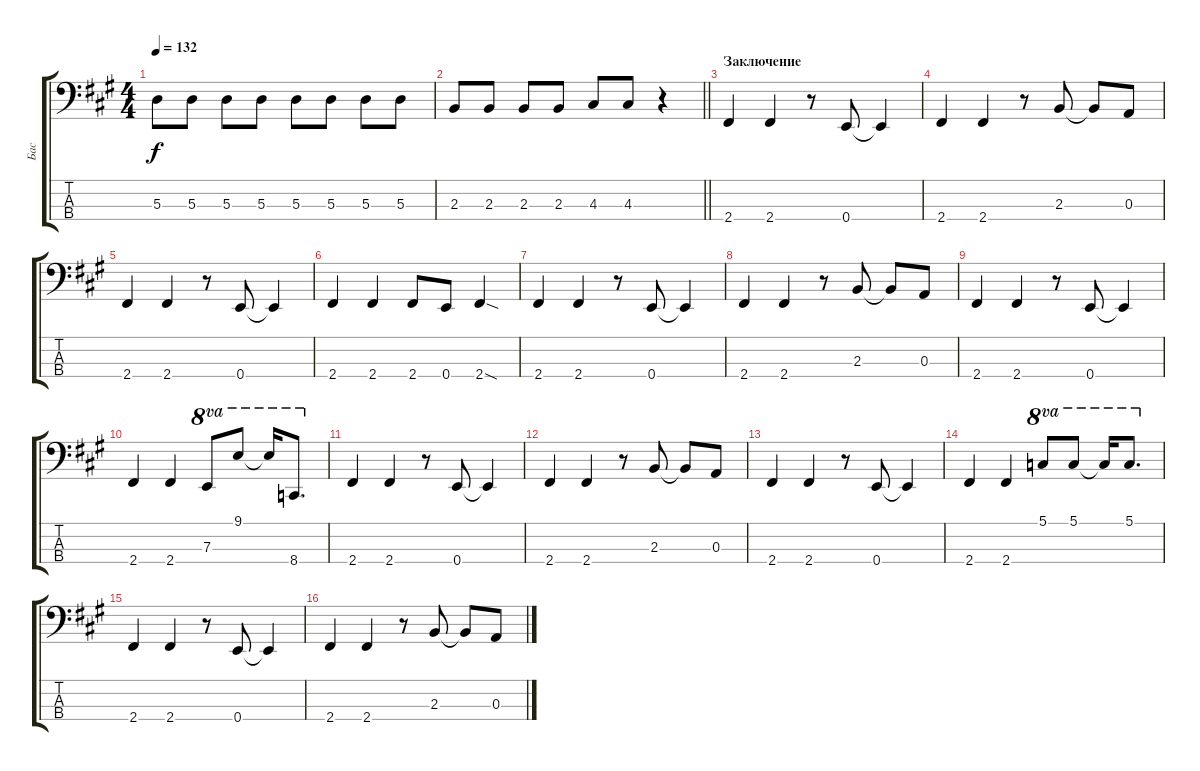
\track ("Бас" "Бас") {instrument electricbassfinger}
\staff {score tabs}
\tuning (G2 D2 A1 E1) {hide}
\ts (4 4)
\tempo 132
\clef f4
\ks a
5.3.8{dy f} 5.3.8 5.3.8 5.3.8 5.3.8 5.3.8 5.3.8 5.3.8 |
\barLineRight lightlight
2.3.8 2.3.8 2.3.8 2.3.8 4.3.8 4.3.8 r.4 |
\section ("" "Заключение")
2.4.4 2.4.4 r.8 0.4.8 0.4{t}.4 |
2.4.4 2.4.4 r.8 2.3.8 2.3{t}.8 0.3.8 |
2.4.4 2.4.4 r.8 0.4.8 0.4{t}.4 |
2.4.4 2.4.4 2.4.8 0.4.8 2.4{sod}.4 |
2.4.4 2.4.4 r.8 0.4.8 0.4{t}.4 |
2.4.4 2.4.4 r.8 2.3.8 2.3{t}.8 0.3.8 |
2.4.4 2.4.4 r.8 0.4.8 0.4{t}.4 |
2.4.4 2.4.4 7.3.8{ot 8va} 9.1.8{ot 8va} 9.1{t}.16{ot 8va} 8.4.8{d ot 8va} |
2.4.4 2.4.4 r.8 0.4.8 0.4{t}.4 |
2.4.4 2.4.4 r.8 2.3.8 2.3{t}.8 0.3.8 |
2.4.4 2.4.4 r.8 0.4.8 0.4{t}.4 |
2.4.4 2.4.4 5.1.8{ot 8va} 5.1.8{ot 8va} 5.1{t}.16{ot 8va} 5.1.8{d ot 8va} |
2.4.4 2.4.4 r.8 0.4.8 0.4{t}.4 |
2.4.4 2.4.4 r.8 2.3.8 2.3{t}.8 0.3.8
